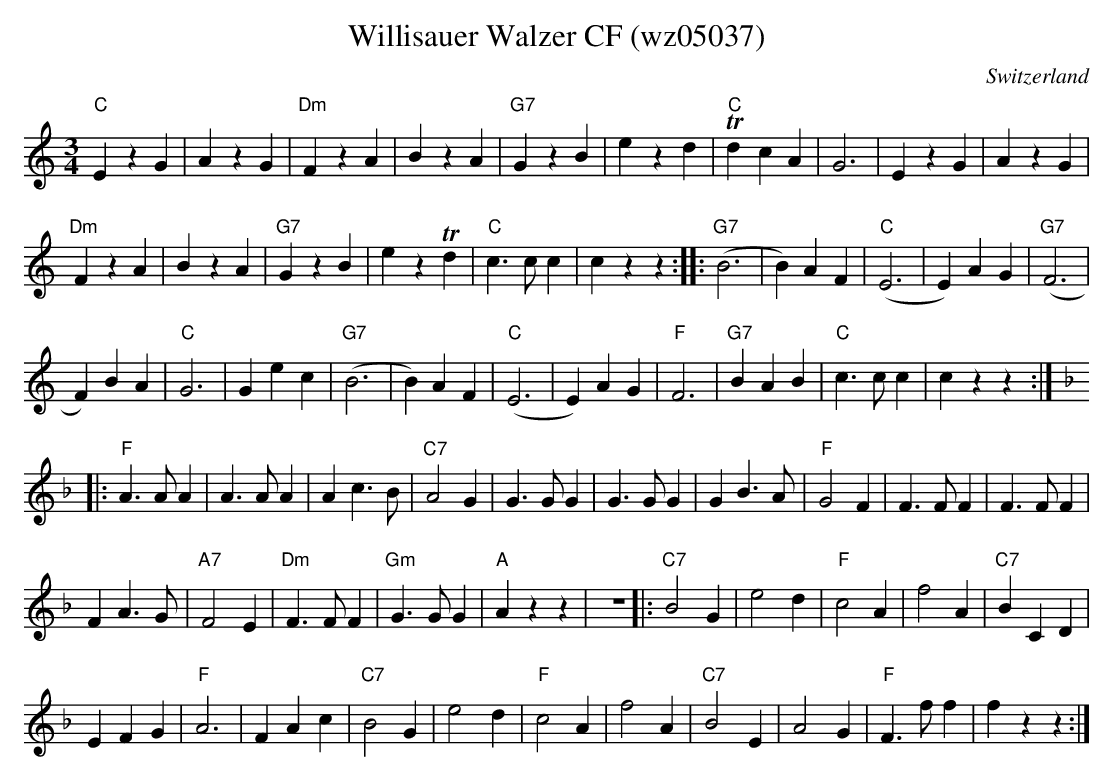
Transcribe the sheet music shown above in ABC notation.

X:1
T:Willisauer Walzer CF (wz05037)
M:3/4
L:1/4
O:Switzerland
K:C major
"C"EzG | AzG | "Dm"FzA | BzA | "G7"GzB | ezd | "C"TdcA | G3 | EzG | AzG |
"Dm"FzA | BzA | "G7"GzB | ezTd | "C"c>cc | czz :: "G7"(B3 | B)AF | "C"(E3 | E)AG | "G7"(F3 |
F)BA | "C"G3 | Gec | "G7"(B3 | B)AF | "C"(E3 | E)AG | "F"F3 | "G7"BAB | "C"c>cc | czz :: [K:F]
"F"A>AA | A>AA | Ac>B | "C7"A2G | G>GG | G>GG | GB>A | "F"G2F | F>FF | F>FF |
FA>G | "A7"F2E | "Dm"F>FF | "Gm"G>GG | "A"Azz | z3 |: "C7"B2G | e2d | "F"c2A | f2A | "C7"BCD |
EFG | "F"A3 | FAc | "C7"B2G | e2d | "F"c2A | f2A | "C7"B2E | A2G | "F"F>ff | fzz :|
